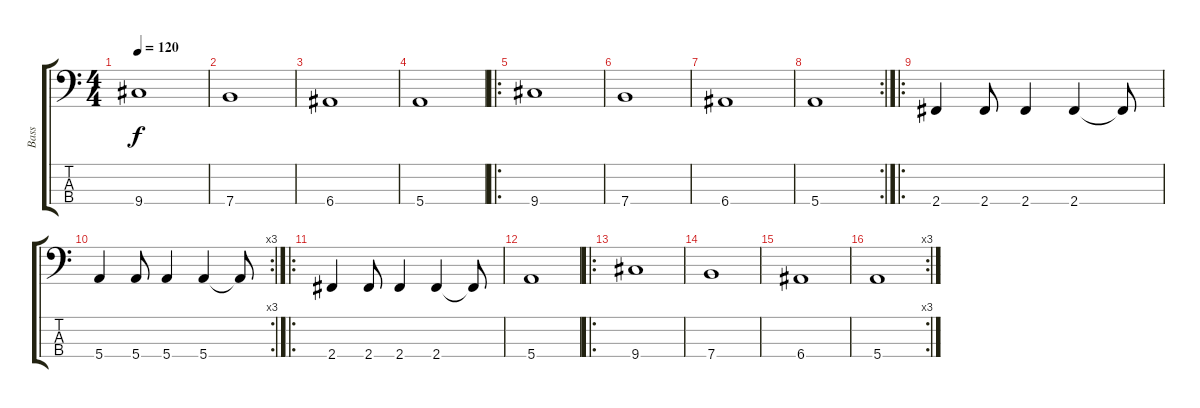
\track ("Bass" "Bass") {instrument electricbassfinger}
\staff {score tabs}
\tuning (G2 D2 A1 E1) {hide}
\ts (4 4)
\tempo 120
\clef f4
\ks c
9.4.1{dy f instrument electricbassfinger} |
7.4.1 |
6.4.1 |
5.4.1 |
\ro
9.4.1 |
7.4.1 |
6.4.1 |
\rc 2
5.4.1 |
\ro
2.4.4 2.4.8 2.4.4 2.4.4 2.4{t}.8 |
\rc 3
5.4.4 5.4.8 5.4.4 5.4.4 5.4{t}.8 |
\ro
2.4.4 2.4.8 2.4.4 2.4.4 2.4{t}.8 |
5.4.1 |
\ro
9.4.1 |
7.4.1 |
6.4.1 |
\rc 3
5.4.1
